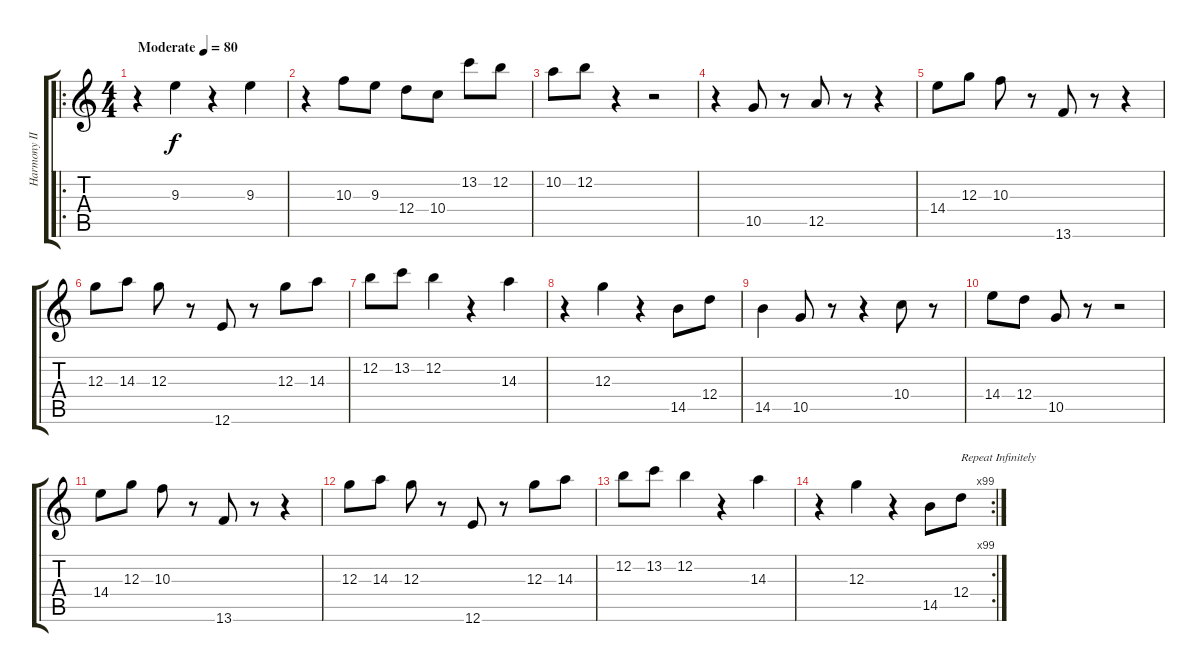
\track ("Harmony II" "Harmony II") {instrument acousticguitarnylon}
\staff {score tabs}
\tuning (E4 B3 G3 D3 A2 E2) {hide}
\ro
\ts (4 4)
\tempo (80 "Moderate")
\clef g2
\ks c
r.4{dy f instrument acousticguitarnylon} 9.3.4 r.4 9.3.4 |
r.4 10.3.8 9.3.8 12.4.8 10.4.8 13.2.8 12.2.8 |
10.2.8 12.2.8 r.4 r.2 |
r.4 10.5.8 r.8 12.5.8 r.8 r.4 |
14.4.8 12.3.8 10.3.8 r.8 13.6.8 r.8 r.4 |
12.3.8 14.3.8 12.3.8 r.8 12.6.8 r.8 12.3.8 14.3.8 |
12.2.8 13.2.8 12.2.4 r.4 14.3.4 |
r.4 12.3.4 r.4 14.5.8 12.4.8 |
14.5.4 10.5.8 r.8 r.4 10.4.8 r.8 |
14.4.8 12.4.8 10.5.8 r.8 r.2 |
14.4.8 12.3.8 10.3.8 r.8 13.6.8 r.8 r.4 |
12.3.8 14.3.8 12.3.8 r.8 12.6.8 r.8 12.3.8 14.3.8 |
12.2.8 13.2.8 12.2.4 r.4 14.3.4 |
\rc 99
r.4 12.3.4 r.4 14.5.8 12.4.8{txt "Repeat Infinitely"}
